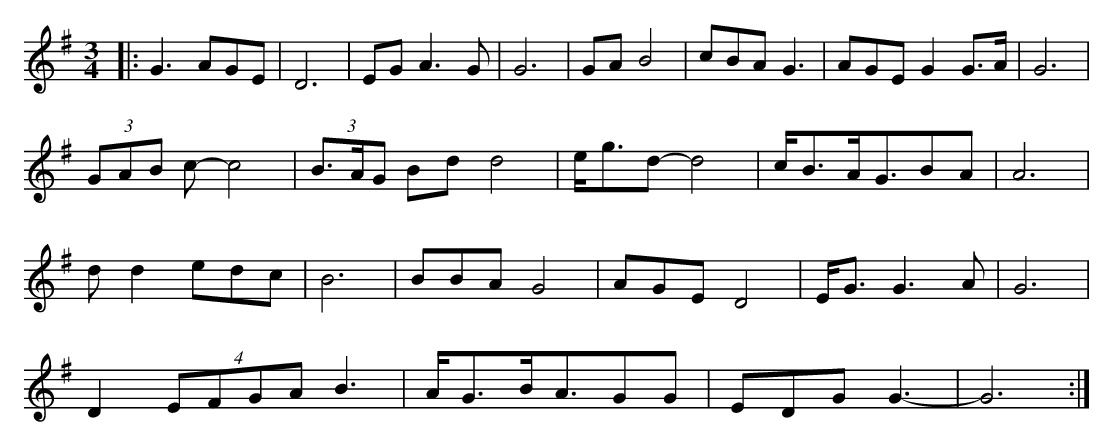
X:1
M:3/4
K:G
|:G3AGE|D6|EGA3G|G6|GAB4|cBAG3|AGEG2G>A|-G6|
(3GAB c-c4|(3B>AG Bdd4|e<gd-d4|c<BA<GBA|A6|
dd2edc|B6|BBAG4|AGED4|E<GG3A| G6|
D2(4EFGAB3|A<GB<AGG|EDGG3|-G6:|
